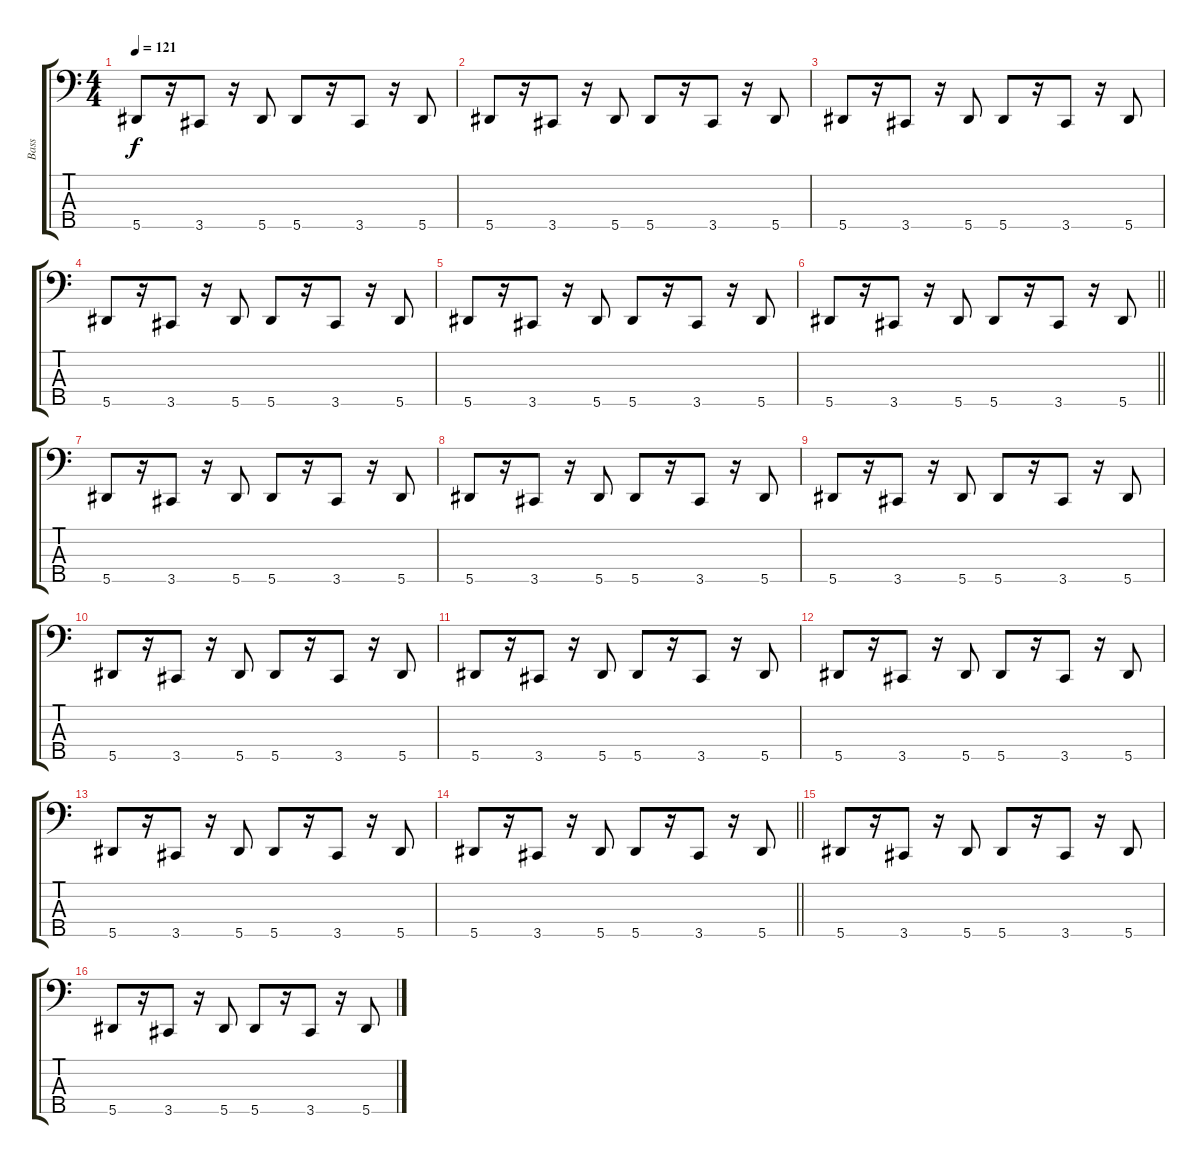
\track ("Bass" "Bass") {instrument electricbassfinger}
\staff {score tabs}
\tuning (Gb2 Db2 Ab1 Eb1 Bb0) {hide}
\ts (4 4)
\tempo 121
\clef f4
\ks c
5.5.8{dy f} r.16 3.5.8 r.16 5.5.8 5.5.8 r.16 3.5.8 r.16 5.5.8 |
5.5.8 r.16 3.5.8 r.16 5.5.8 5.5.8 r.16 3.5.8 r.16 5.5.8 |
5.5.8 r.16 3.5.8 r.16 5.5.8 5.5.8 r.16 3.5.8 r.16 5.5.8 |
5.5.8 r.16 3.5.8 r.16 5.5.8 5.5.8 r.16 3.5.8 r.16 5.5.8 |
5.5.8 r.16 3.5.8 r.16 5.5.8 5.5.8 r.16 3.5.8 r.16 5.5.8 |
\barLineRight lightlight
5.5.8 r.16 3.5.8 r.16 5.5.8 5.5.8 r.16 3.5.8 r.16 5.5.8 |
5.5.8 r.16 3.5.8 r.16 5.5.8 5.5.8 r.16 3.5.8 r.16 5.5.8 |
5.5.8 r.16 3.5.8 r.16 5.5.8 5.5.8 r.16 3.5.8 r.16 5.5.8 |
5.5.8 r.16 3.5.8 r.16 5.5.8 5.5.8 r.16 3.5.8 r.16 5.5.8 |
5.5.8 r.16 3.5.8 r.16 5.5.8 5.5.8 r.16 3.5.8 r.16 5.5.8 |
5.5.8 r.16 3.5.8 r.16 5.5.8 5.5.8 r.16 3.5.8 r.16 5.5.8 |
5.5.8 r.16 3.5.8 r.16 5.5.8 5.5.8 r.16 3.5.8 r.16 5.5.8 |
5.5.8 r.16 3.5.8 r.16 5.5.8 5.5.8 r.16 3.5.8 r.16 5.5.8 |
\barLineRight lightlight
5.5.8 r.16 3.5.8 r.16 5.5.8 5.5.8 r.16 3.5.8 r.16 5.5.8 |
5.5.8 r.16 3.5.8 r.16 5.5.8 5.5.8 r.16 3.5.8 r.16 5.5.8 |
5.5.8 r.16 3.5.8 r.16 5.5.8 5.5.8 r.16 3.5.8 r.16 5.5.8
